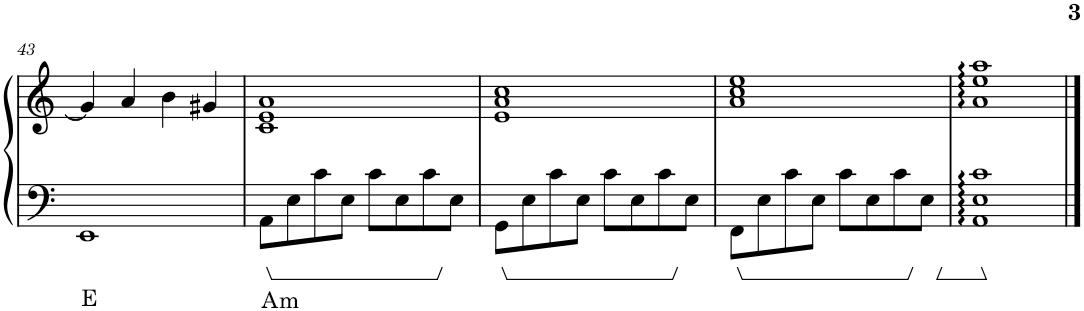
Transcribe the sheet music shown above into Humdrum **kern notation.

**kern	**kern	**harte
*part1	*part1	*part1
*staff2	*staff1	*
*I"Piano	*	*
*I'Pno.	*	*
!!LO:PB:g=z
*clefF4	*clefG2	*
*k[]	*k[]	*
*M4/4	*M4/4	*
=43	=43	=43
1EE	4g#/]	E:maj
.	4a/	.
.	4b\	.
.	4g#X/	.
=44	=44	=44
!	!	!LO:H:kt=m
8AA\L	1c 1e 1a	A:min
8E\	.	.
8c\	.	.
8E\J	.	.
8c\L	.	.
8E\	.	.
8c\	.	.
8E\J	.	.
=45	=45	=45
8GG\L	1e 1a 1cc	.
8E\	.	.
8c\	.	.
8E\J	.	.
8c\L	.	.
8E\	.	.
8c\	.	.
8E\J	.	.
=46	=46	=46
8FF\L	1a 1cc 1ee	.
8E\	.	.
8c\	.	.
8E\J	.	.
8c\L	.	.
8E\	.	.
8c\	.	.
8E\J	.	.
=47	=47	=47
1AA: 1E: 1c:	1a: 1ee: 1aa:	.
==	==	==
*-	*-	*-
